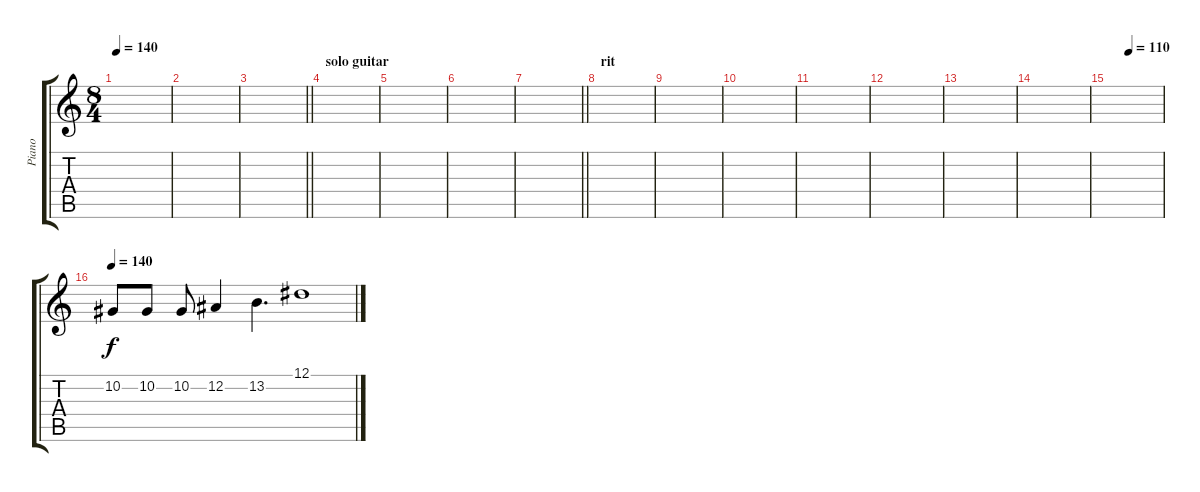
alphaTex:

\track ("Piano" "Piano") {instrument acousticgrandpiano}
\staff {score tabs}
\tuning (Eb4 Bb3 Gb3 Db3 Ab2 Eb2) {hide}
\ts (8 4)
\tempo 140
\clef g2
\ks c
|
|
\barLineRight lightlight
|
\section ("" "solo guitar")
|
|
|
\barLineRight lightlight
|
\section ("" "rit")
|
|
|
|
|
|
|
\tempo (110 0.375)
|
\tempo 140
10.2.8 10.2.8 10.2.8 12.2.4 13.2.4{d} 12.1.1
